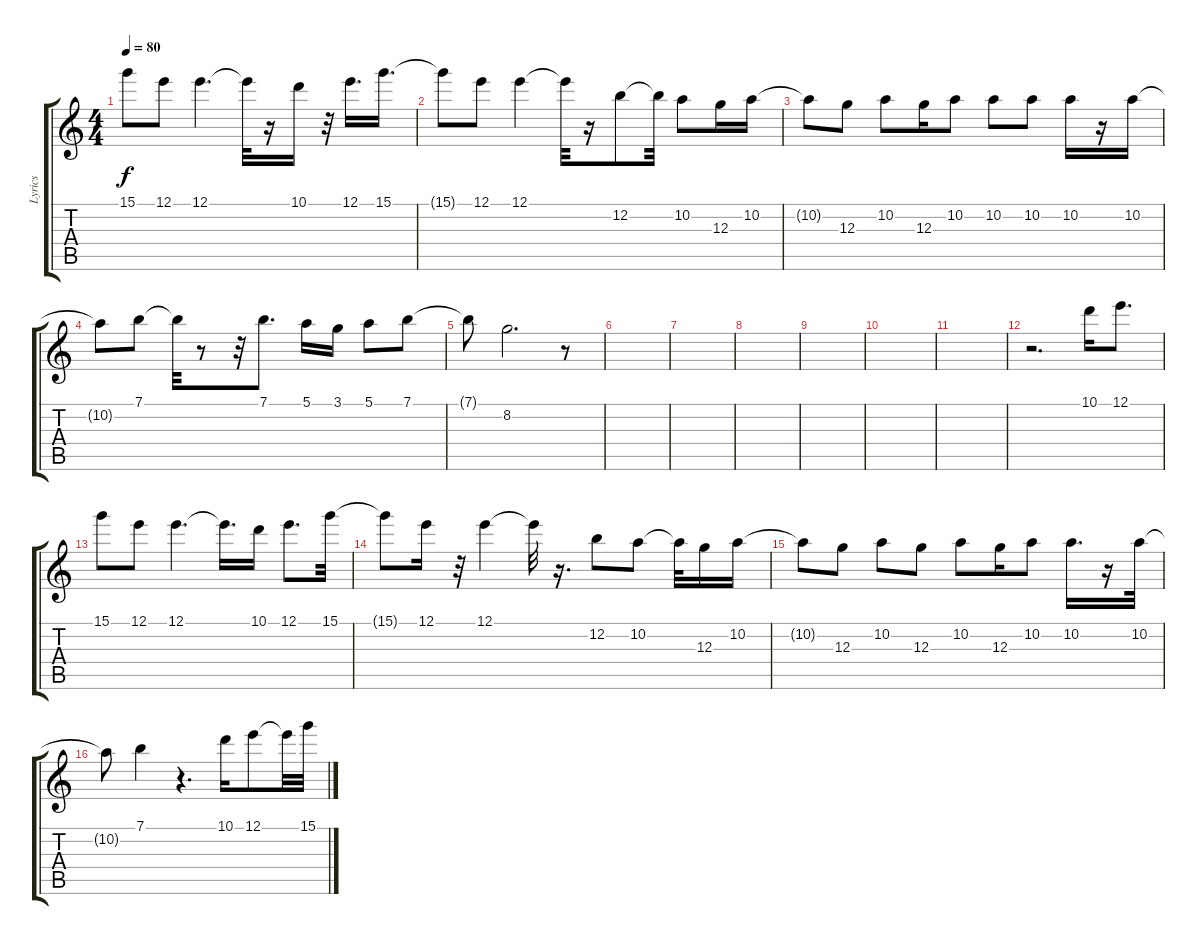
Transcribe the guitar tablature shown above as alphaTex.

\track ("Lyrics" "Lyrics") {instrument acousticguitarsteel}
\staff {score tabs}
\tuning (E4 B3 G3 D3 A2 E2) {hide}
\ts (4 4)
\tempo 80
\clef g2
\ks c
15.1{t}.8{dy f} 12.1.8 12.1.4{d} 12.1{t}.32 r.16 10.1.16 r.32 12.1.16{d} 15.1.16{d} |
15.1{t}.8 12.1.8 12.1.4 12.1{t}.32 r.16 12.2.8 12.2{t}.32 10.2.8 12.3.16 10.2.16 |
10.2{t}.8 12.3.8 10.2.8 12.3.16 10.2.8 10.2.8 10.2.8 10.2.16 r.16 10.2.16 |
10.2{t}.8 7.1.8 7.1{t}.32 r.8 r.32 7.1.8{d} 5.1.16 3.1.16 5.1.8 7.1.8 |
7.1{t}.8 8.2.2{d} r.8 |
|
|
|
|
|
|
r.2{d} 10.1.16 12.1.8{d} |
15.1.8 12.1.8 12.1.4{d} 12.1{t}.16{d} 10.1.16 12.1.8{d} 15.1.32 |
15.1{t}.8 12.1.16 r.32 12.1.4 12.1{t}.32 r.16{d} 12.2.8 10.2.8 10.2{t}.32 12.3.16 10.2.16 |
10.2{t}.8 12.3.8 10.2.8 12.3.8 10.2.8 12.3.16 10.2.8 10.2.16{d} r.16 10.2.32 |
10.2{t}.8 7.1.4 r.4{d} 10.1.16 12.1.8 12.1{t}.32 15.1.32
